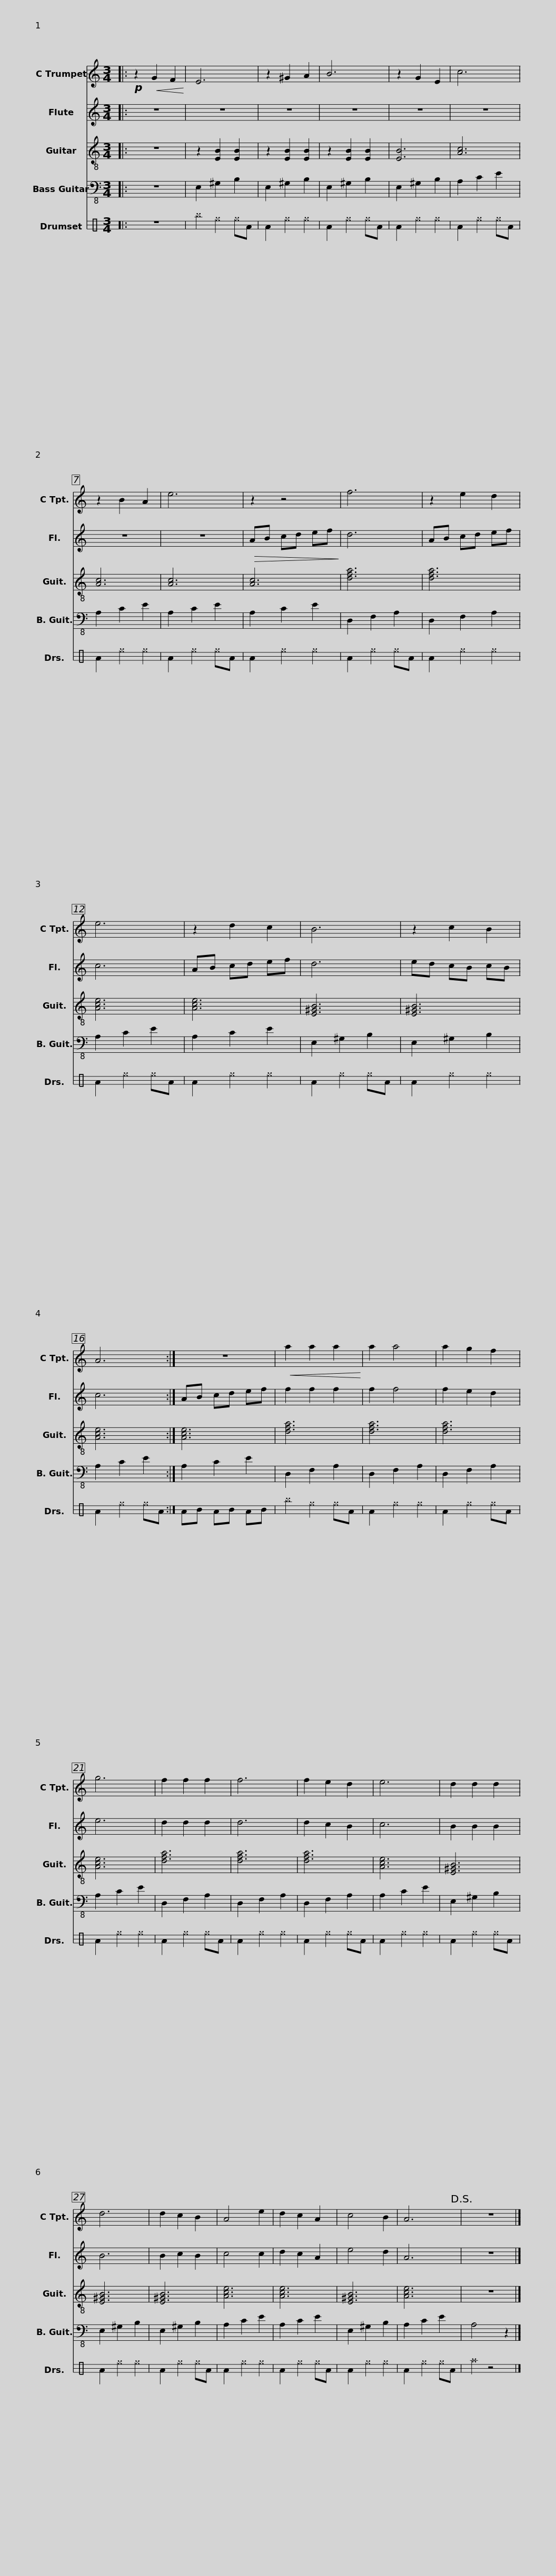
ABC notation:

X:1
%%score 1 2 3 4 5
L:1/8
M:3/4
I:linebreak $
K:C
V:1 treble
V:2 treble
V:3 treble-8
V:4 bass-8
V:5 perc stafflines=3
K:none
V:1
|:!p! z2!<(! G2 F2!<)! | E6 | z2 ^G2 A2 | B6 | z2 G2 E2 | %5
 c6 | z2 B2 A2 | e6 |$ z2 z4 | f6 | %10
 z2 e2 d2 | e6 | z2 d2 c2 | B6 | z2 c2 B2 |$ %15
 A6 :| z6 |!<(! a2 a2 a2!<)! | a2 a4 | a2 g2 f2 | %20
 g6 | f2 f2 f2 | f6 | f2 e2 d2 |$ e6 | %25
 d2 d2 d2 | d6 | d2 c2 B2 | A4 e2 | d2 c2 A2 | %30
 c4 B2 | A6!D.S.! | z6 |] %33
V:2
|: z6 | z6 | z6 | z6 | z6 | %5
 z6 | z6 | z6 |$!>(! AB cd ef!>)! | d6 | %10
 AB cd ef | c6 | AB cd ef | d6 | ed cB cB |$ %15
 c6 :| AB cd ef | f2 f2 f2 | f2 f4 | f2 e2 d2 | %20
 e6 | d2 d2 d2 | d6 | d2 c2 B2 |$ c6 | %25
 B2 B2 B2 | B6 | B2 c2 B2 | c4 c2 | d2 c2 A2 | %30
 e4 d2 | A6 | z6 |] %33
V:3
|: z6 | z2 [EB]2 [EB]2 | z2 [EB]2 [EB]2 | z2 [EB]2 [EB]2 | [EB]6 | %5
 [Ac]6 | [Ac]6 | [Ac]6 |$ [Ac]6 | [dfa]6 | %10
 [dfa]6 | [Ace]6 | [Ace]6 | [E^GB]6 | [E^GB]6 |$ %15
 [Ace]6 :| [Ace]6 | [dfa]6 | [dfa]6 | [dfa]6 | %20
 [Ace]6 | [dfa]6 | [dfa]6 | [dfa]6 |$ [Ace]6 | %25
 [E^GB]6 | [E^GB]6 | [E^GB]6 | [Ace]6 | [Ace]6 | %30
 [E^GB]6 | [Ace]6 | z6 |] %33
V:4
|: z6 | E,2 ^G,2 B,2 | E,2 ^G,2 B,2 | E,2 ^G,2 B,2 | E,2 ^G,2 B,2 | %5
 A,2 C2 E2 | A,2 C2 E2 | A,2 C2 E2 |$ A,2 C2 E2 | D,2 F,2 A,2 | %10
 D,2 F,2 A,2 | A,2 C2 E2 | A,2 C2 E2 | E,2 ^G,2 B,2 | E,2 ^G,2 B,2 |$ %15
 A,2 C2 E2 :| A,2 C2 E2 | D,2 F,2 A,2 | D,2 F,2 A,2 | D,2 F,2 A,2 | %20
 A,2 C2 E2 | D,2 F,2 A,2 | D,2 F,2 A,2 | D,2 F,2 A,2 |$ A,2 C2 E2 | %25
 E,2 ^G,2 B,2 | E,2 ^G,2 B,2 | E,2 ^G,2 B,2 | A,2 C2 E2 | A,2 C2 E2 | %30
 E,2 ^G,2 B,2 | A,2 C2 E2 | A,4 z2 |] %33
V:5
|: z6 | ^g2 ^e2 ^eA | A2 ^e2 ^e2 | A2 ^e2 ^eA | A2 ^e2 ^e2 | %5
 A2 ^e2 ^eA | A2 ^e2 ^e2 | A2 ^e2 ^eA |$ A2 ^e2 ^e2 | A2 ^e2 ^eA | %10
 A2 ^e2 ^e2 | A2 ^e2 ^eA | A2 ^e2 ^e2 | A2 ^e2 ^eA | A2 ^e2 ^e2 |$ %15
 A2 ^e2 ^eA :| AB AB AB | ^g2 ^e2 ^eA | A2 ^e2 ^e2 | A2 ^e2 ^eA | %20
 A2 ^e2 ^e2 | A2 ^e2 ^eA | A2 ^e2 ^e2 | A2 ^e2 ^eA |$ A2 ^e2 ^e2 | %25
 A2 ^e2 ^eA | A2 ^e2 ^e2 | A2 ^e2 ^eA | A2 ^e2 ^e2 | A2 ^e2 ^eA | %30
 A2 ^e2 ^e2 | A2 ^e2 ^eA | ^f2 z4 |] %33
